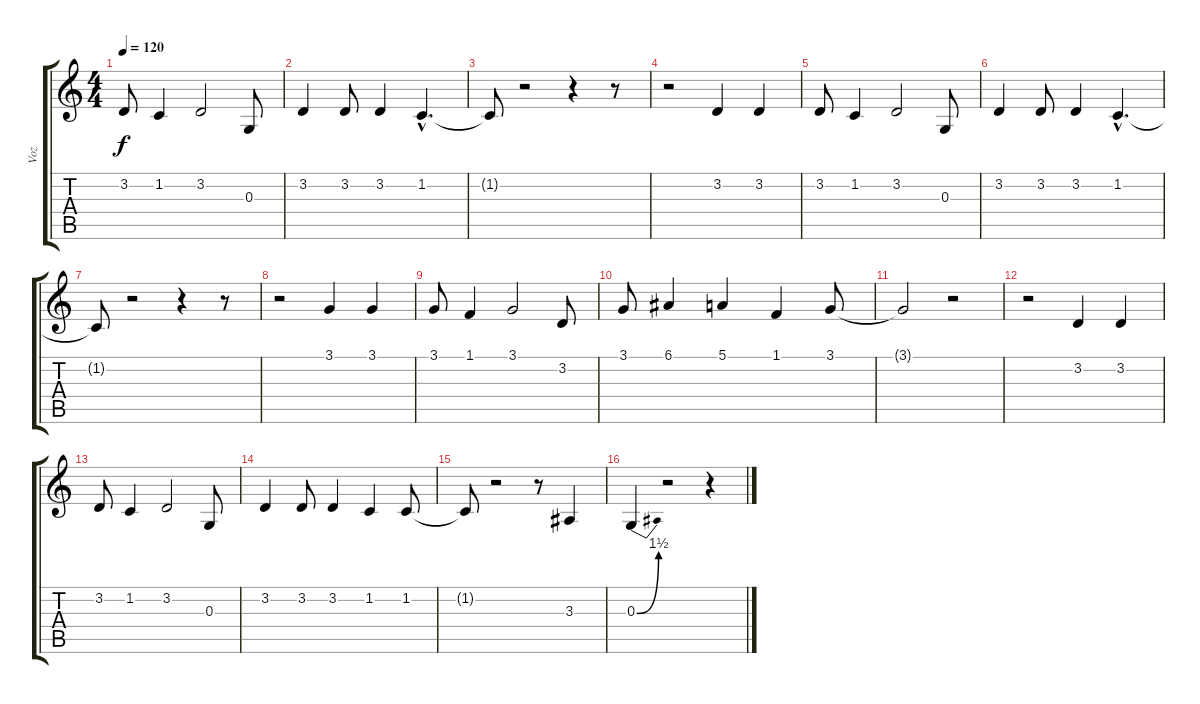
\track ("Voz" "Voz") {instrument lead2sawtooth}
\staff {score tabs}
\tuning (E4 B3 G3 D3 A2 E2) {hide}
\ts (4 4)
\tempo 120
\clef g2
\ks c
3.2.8{dy f} 1.2.4 3.2.2 0.3.8 |
3.2.4 3.2.8 3.2.4 1.2{hac}.4{d} |
1.2{t}.8 r.2 r.4 r.8 |
r.2 3.2.4 3.2.4 |
3.2.8 1.2.4 3.2.2 0.3.8 |
3.2.4 3.2.8 3.2.4 1.2{hac}.4{d} |
1.2{t}.8 r.2 r.4 r.8 |
r.2 3.1.4 3.1.4 |
3.1.8 1.1.4 3.1.2 3.2.8 |
3.1.8 6.1.4 5.1.4 1.1.4 3.1.8 |
3.1{t}.2 r.2 |
r.2 3.2.4 3.2.4 |
3.2.8 1.2.4 3.2.2 0.3.8 |
3.2.4 3.2.8 3.2.4 1.2.4 1.2.8 |
1.2{t}.8 r.2 r.8 3.3.4 |
0.3{be (bend 0 0 60 6)}.4 r.2 r.4
